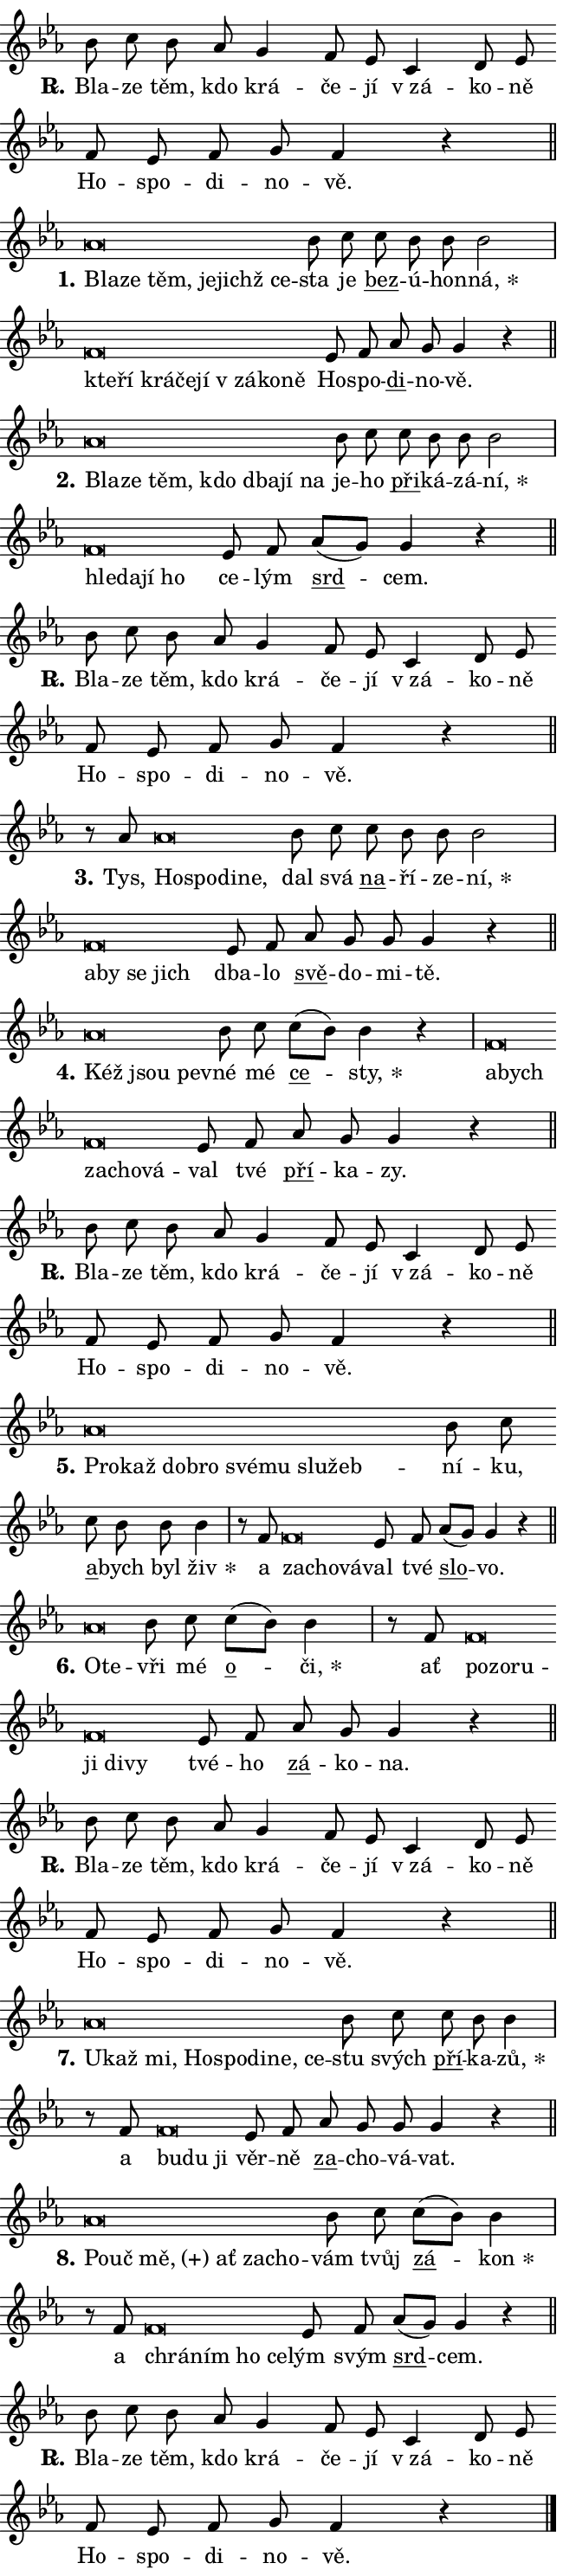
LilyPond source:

\version "2.24.0"
\header { tagline = "" }
\paper {
  indent = 0\cm
  top-margin = 0\cm
  right-margin = 0.13\cm % to fit lyric hyphens
  bottom-margin = 0\cm
  left-margin = 0\cm
  paper-width = 11\cm
  page-breaking = #ly:one-page-breaking
  system-system-spacing.basic-distance = #11
  score-system-spacing.basic-distance = #11
  ragged-last = ##f
}


%% Author: Thomas Morley
%% https://lists.gnu.org/archive/html/lilypond-user/2020-05/msg00002.html
#(define (line-position grob)
"Returns position of @var[grob} in current system:
   @code{'start}, if at first time-step
   @code{'end}, if at last time-step
   @code{'middle} otherwise
"
  (let* ((col (ly:item-get-column grob))
         (ln (ly:grob-object col 'left-neighbor))
         (rn (ly:grob-object col 'right-neighbor))
         (col-to-check-left (if (ly:grob? ln) ln col))
         (col-to-check-right (if (ly:grob? rn) rn col))
         (break-dir-left
           (and
             (ly:grob-property col-to-check-left 'non-musical #f)
             (ly:item-break-dir col-to-check-left)))
         (break-dir-right
           (and
             (ly:grob-property col-to-check-right 'non-musical #f)
             (ly:item-break-dir col-to-check-right))))
        (cond ((eqv? 1 break-dir-left) 'start)
              ((eqv? -1 break-dir-right) 'end)
              (else 'middle))))

#(define (tranparent-at-line-position vctor)
  (lambda (grob)
  "Relying on @code{line-position} select the relevant enry from @var{vctor}.
Used to determine transparency,"
    (case (line-position grob)
      ((end) (not (vector-ref vctor 0)))
      ((middle) (not (vector-ref vctor 1)))
      ((start) (not (vector-ref vctor 2))))))

noteHeadBreakVisibility =
#(define-music-function (break-visibility)(vector?)
"Makes @code{NoteHead}s transparent relying on @var{break-visibility}"
#{
  \override NoteHead.transparent =
    #(tranparent-at-line-position break-visibility)
#})

#(define delete-ledgers-for-transparent-note-heads
  (lambda (grob)
    "Reads whether a @code{NoteHead} is transparent.
If so this @code{NoteHead} is removed from @code{'note-heads} from
@var{grob}, which is supposed to be @code{LedgerLineSpanner}.
As a result ledgers are not printed for this @code{NoteHead}"
    (let* ((nhds-array (ly:grob-object grob 'note-heads))
           (nhds-list
             (if (ly:grob-array? nhds-array)
                 (ly:grob-array->list nhds-array)
                 '()))
           ;; Relies on the transparent-property being done before
           ;; Staff.LedgerLineSpanner.after-line-breaking is executed.
           ;; This is fragile ...
           (to-keep
             (remove
               (lambda (nhd)
                 (ly:grob-property nhd 'transparent #f))
               nhds-list)))
      ;; TODO find a better method to iterate over grob-arrays, similiar
      ;; to filter/remove etc for lists
      ;; For now rebuilt from scratch
      (set! (ly:grob-object grob 'note-heads)  '())
      (for-each
        (lambda (nhd)
          (ly:pointer-group-interface::add-grob grob 'note-heads nhd))
        to-keep))))

squashNotes = {
  \override NoteHead.X-extent = #'(-0.2 . 0.2)
  \override NoteHead.Y-extent = #'(-0.75 . 0)
  \override NoteHead.stencil =
    #(lambda (grob)
       (let ((pos (ly:grob-property grob 'staff-position)))
         (begin
           (if (< pos -7) (display "ERROR: Lower brevis then expected\n") (display ""))
           (if (<= pos -6) ly:text-interface::print ly:note-head::print))))
}
unSquashNotes = {
  \revert NoteHead.X-extent
  \revert NoteHead.Y-extent
  \revert NoteHead.stencil
}

hideNotes = \noteHeadBreakVisibility #begin-of-line-visible
unHideNotes = \noteHeadBreakVisibility #all-visible

% work-around for resetting accidentals
% https://lilypond.org/doc/v2.23/Documentation/notation/displaying-rhythms#unmetered-music
cadenzaMeasure = {
  \cadenzaOff
  \partial 1024 s1024
  \cadenzaOn
}

#(define-markup-command (accent layout props text) (markup?)
  "Underline accented syllable"
  (interpret-markup layout props
    #{\markup \override #'(offset . 4.3) \underline { #text }#}))

responsum = \markup \concat {
  "R" \hspace #-1.05 \path #0.1 #'((moveto 0 0.07) (lineto 0.9 0.8)) \hspace #0.05 "."
}

spaceSize = #0.6828661417322834 % exact space size for TeX Gyre Schola

\layout {
  \context {
    \Staff
    \remove "Time_signature_engraver"
    \override LedgerLineSpanner.after-line-breaking = #delete-ledgers-for-transparent-note-heads
  }
  \context {
    \Lyrics {
      \override LyricSpace.minimum-distance = \spaceSize
      \override LyricText.font-name = #"TeX Gyre Schola"
      \override LyricText.font-size = 1
      \override StanzaNumber.font-name = #"TeX Gyre Schola Bold"
      \override StanzaNumber.font-size = 1
    }
  }
  \context {
    \Score 
    \override NoteHead.text =
      #(lambda (grob) 
        (let ((pos (ly:grob-property grob 'staff-position)))
          #{\markup {
            \combine
              \halign #-0.55 \raise #(if (= pos -6) 0 0.5) \override #'(thickness . 2) \draw-line #'(3.2 . 0)
              \musicglyph "noteheads.sM1"
          }#}))
  }
}

% magnetic-lyrics.ily
%
%   written by
%     Jean Abou Samra <jean@abou-samra.fr>
%     Werner Lemberg <wl@gnu.org>
%
%   adapted by
%     Jiri Hon <jiri.hon@gmail.com>
%
% Version 2022-Apr-15

% https://www.mail-archive.com/lilypond-user@gnu.org/msg149350.html

#(define (Left_hyphen_pointer_engraver context)
   "Collect syllable-hyphen-syllable occurrences in lyrics and store
them in properties.  This engraver only looks to the left.  For
example, if the lyrics input is @code{foo -- bar}, it does the
following.

@itemize @bullet
@item
Set the @code{text} property of the @code{LyricHyphen} grob between
@q{foo} and @q{bar} to @code{foo}.

@item
Set the @code{left-hyphen} property of the @code{LyricText} grob with
text @q{foo} to the @code{LyricHyphen} grob between @q{foo} and
@q{bar}.
@end itemize

Use this auxiliary engraver in combination with the
@code{lyric-@/text::@/apply-@/magnetic-@/offset!} hook."
   (let ((hyphen #f)
         (text #f))
     (make-engraver
      (acknowledgers
       ((lyric-syllable-interface engraver grob source-engraver)
        (set! text grob)))
      (end-acknowledgers
       ((lyric-hyphen-interface engraver grob source-engraver)
        ;(when (not (grob::has-interface grob 'lyric-space-interface))
          (set! hyphen grob)));)
      ((stop-translation-timestep engraver)
       (when (and text hyphen)
         (ly:grob-set-object! text 'left-hyphen hyphen))
       (set! text #f)
       (set! hyphen #f)))))

#(define (lyric-text::apply-magnetic-offset! grob)
   "If the space between two syllables is less than the value in
property @code{LyricText@/.details@/.squash-threshold}, move the right
syllable to the left so that it gets concatenated with the left
syllable.

Use this function as a hook for
@code{LyricText@/.after-@/line-@/breaking} if the
@code{Left_@/hyphen_@/pointer_@/engraver} is active."
   (let ((hyphen (ly:grob-object grob 'left-hyphen #f)))
     (when hyphen
       (let ((left-text (ly:spanner-bound hyphen LEFT)))
         (when (grob::has-interface left-text 'lyric-syllable-interface)
           (let* ((common (ly:grob-common-refpoint grob left-text X))
                  (this-x-ext (ly:grob-extent grob common X))
                  (left-x-ext
                   (begin
                     ;; Trigger magnetism for left-text.
                     (ly:grob-property left-text 'after-line-breaking)
                     (ly:grob-extent left-text common X)))
                  ;; `delta` is the gap width between two syllables.
                  (delta (- (interval-start this-x-ext)
                            (interval-end left-x-ext)))
                  (details (ly:grob-property grob 'details))
                  (threshold (assoc-get 'squash-threshold details 0.2)))
             (when (< delta threshold)
               (let* (;; We have to manipulate the input text so that
                      ;; ligatures crossing syllable boundaries are not
                      ;; disabled.  For languages based on the Latin
                      ;; script this is essentially a beautification.
                      ;; However, for non-Western scripts it can be a
                      ;; necessity.
                      (lt (ly:grob-property left-text 'text))
                      (rt (ly:grob-property grob 'text))
                      (is-space (grob::has-interface hyphen 'lyric-space-interface))
                      (space (if is-space " " ""))
                      (extra-delta (if is-space spaceSize 0))
                      ;; Append new syllable.
                      (ltrt-space (if (and (string? lt) (string? rt))
                                (string-append lt space rt)
                                (make-concat-markup (list lt space rt))))
                      ;; Right-align `ltrt` to the right side.
                      (ltrt-space-markup (grob-interpret-markup
                               grob
                               (make-translate-markup
                                (cons (interval-length this-x-ext) 0)
                                (make-right-align-markup ltrt-space)))))
                 (begin
                   ;; Don't print `left-text`.
                   (ly:grob-set-property! left-text 'stencil #f)
                   ;; Set text and stencil (which holds all collected
                   ;; syllables so far) and shift it to the left.
                   (ly:grob-set-property! grob 'text ltrt-space)
                   (ly:grob-set-property! grob 'stencil ltrt-space-markup)
                   (ly:grob-translate-axis! grob (- (- delta extra-delta)) X))))))))))


#(define (lyric-hyphen::displace-bounds-first grob)
   ;; Make very sure this callback isn't triggered too early.
   (let ((left (ly:spanner-bound grob LEFT))
         (right (ly:spanner-bound grob RIGHT)))
     (ly:grob-property left 'after-line-breaking)
     (ly:grob-property right 'after-line-breaking)
     (ly:lyric-hyphen::print grob)))

squashThreshold = #0.4

\layout {
  \context {
    \Lyrics
    \consists #Left_hyphen_pointer_engraver
    \override LyricText.after-line-breaking =
      #lyric-text::apply-magnetic-offset!
    \override LyricHyphen.stencil = #lyric-hyphen::displace-bounds-first
    \override LyricText.details.squash-threshold = \squashThreshold
    \override LyricHyphen.minimum-distance = 0
    \override LyricHyphen.minimum-length = \squashThreshold
  }
}

squashText = \override LyricText.details.squash-threshold = 9999
unSquashText = \override LyricText.details.squash-threshold = \squashThreshold

leftText = \override LyricText.self-alignment-X = #LEFT
unLeftText = \revert LyricText.self-alignment-X

starOffset = #(lambda (grob) 
                (let ((x_offset (ly:self-alignment-interface::aligned-on-x-parent grob)))
                  (if (= x_offset 0) 0 (+ x_offset 1.2))))

star = #(define-music-function (syllable)(string?)
"Append star separator at the end of a syllable"
#{
  \once \override LyricText.X-offset = #starOffset
  \lyricmode { \markup {
    #syllable
    \override #'((font-name . "TeX Gyre Schola Bold")) \hspace #0.2 \lower #0.65 \larger "*"
  } }
#})

starAccent = #(define-music-function (syllable)(string?)
"Append star separator at the end of a syllable and make accent"
#{
  \once \override LyricText.X-offset = #starOffset
  \lyricmode { \markup {
    \accent #syllable
    \override #'((font-name . "TeX Gyre Schola Bold")) \hspace #0.2 \lower #0.65 \larger "*"
  } }
#})

breath = #(define-music-function (syllable)(string?)
"Append breathing indicator at the end of a syllable"
#{
  \lyricmode { \markup { #syllable "+" } }
#})

optionalBreath = #(define-music-function (syllable)(string?)
"Append optional breathing indicator at the end of a syllable"
#{
  \lyricmode { \markup { #syllable "(+)" } }
#})


\score {
    <<
        \new Voice = "melody" { \cadenzaOn \key es \major \relative { bes'8 c bes as g4 f8 es \bar "" c4 d8 es \bar "" f es f g f4 r \cadenzaMeasure \bar "||" \break } }
        \new Lyrics \lyricsto "melody" { \lyricmode { \set stanza = \responsum
Bla -- ze těm, kdo krá -- če -- jí "v zá" -- ko -- ně Ho -- spo -- di -- no -- vě. } }
    >>
    \layout {}
}

\score {
    <<
        \new Voice = "melody" { \cadenzaOn \key es \major \relative { \squashNotes as'\breve*1/16 \hideNotes \breve*1/16 \bar "" \breve*1/16 \bar "" \breve*1/16 \bar "" \breve*1/16 \breve*1/16 \bar "" \unHideNotes \unSquashNotes bes8 c \bar "" c bes bes bes2 \cadenzaMeasure \bar "|" \squashNotes f\breve*1/16 \hideNotes \breve*1/16 \bar "" \breve*1/16 \bar "" \breve*1/16 \bar "" \breve*1/16 \bar "" \breve*1/16 \bar "" \breve*1/16 \breve*1/16 \bar "" \unHideNotes \unSquashNotes es8 f \bar "" as g g4 r \cadenzaMeasure \bar "||" \break } }
        \new Lyrics \lyricsto "melody" { \lyricmode { \set stanza = "1."
\leftText Bla -- \squashText ze těm, je -- jichž ce -- \unLeftText \unSquashText sta je \markup \accent bez -- ú -- hon -- \star ná, \leftText kte -- \squashText ří krá -- če -- jí "v zá" -- ko -- ně \unLeftText \unSquashText Ho -- spo -- \markup \accent di -- no -- vě. } }
    >>
    \layout {}
}

\score {
    <<
        \new Voice = "melody" { \cadenzaOn \key es \major \relative { \squashNotes as'\breve*1/16 \hideNotes \breve*1/16 \bar "" \breve*1/16 \bar "" \breve*1/16 \bar "" \breve*1/16 \bar "" \breve*1/16 \breve*1/16 \bar "" \unHideNotes \unSquashNotes bes8 c \bar "" c bes bes bes2 \cadenzaMeasure \bar "|" \squashNotes f\breve*1/16 \hideNotes \breve*1/16 \bar "" \breve*1/16 \breve*1/16 \bar "" \unHideNotes \unSquashNotes es8 f \bar "" as[( g)] g4 r \cadenzaMeasure \bar "||" \break } }
        \new Lyrics \lyricsto "melody" { \lyricmode { \set stanza = "2."
\leftText Bla -- \squashText ze těm, kdo dba -- jí na \unLeftText \unSquashText je -- ho \markup \accent při -- ká -- zá -- \star ní, \leftText hle -- \squashText da -- jí ho \unLeftText \unSquashText ce -- lým \markup \accent srd -- cem. } }
    >>
    \layout {}
}

\score {
    <<
        \new Voice = "melody" { \cadenzaOn \key es \major \relative { bes'8 c bes as g4 f8 es \bar "" c4 d8 es \bar "" f es f g f4 r \cadenzaMeasure \bar "||" \break } }
        \new Lyrics \lyricsto "melody" { \lyricmode { \set stanza = \responsum
Bla -- ze těm, kdo krá -- če -- jí "v zá" -- ko -- ně Ho -- spo -- di -- no -- vě. } }
    >>
    \layout {}
}

\score {
    <<
        \new Voice = "melody" { \cadenzaOn \key es \major \relative { r8 as'8 \squashNotes as\breve*1/16 \hideNotes \breve*1/16 \bar "" \breve*1/16 \breve*1/16 \bar "" \unHideNotes \unSquashNotes bes8 c \bar "" c bes bes bes2 \cadenzaMeasure \bar "|" \squashNotes f\breve*1/16 \hideNotes \breve*1/16 \bar "" \breve*1/16 \breve*1/16 \bar "" \unHideNotes \unSquashNotes es8 f \bar "" as g g g4 r \cadenzaMeasure \bar "||" \break } }
        \new Lyrics \lyricsto "melody" { \lyricmode { \set stanza = "3."
Tys, \leftText Ho -- \squashText spo -- di -- ne, \unLeftText \unSquashText dal svá \markup \accent na -- ří -- ze -- \star ní, \leftText a -- \squashText by se jich \unLeftText \unSquashText dba -- lo \markup \accent svě -- do -- mi -- tě. } }
    >>
    \layout {}
}

\score {
    <<
        \new Voice = "melody" { \cadenzaOn \key es \major \relative { \squashNotes as'\breve*1/16 \hideNotes \breve*1/16 \breve*1/16 \bar "" \unHideNotes \unSquashNotes bes8 c \bar "" c[( bes)] bes4 r \cadenzaMeasure \bar "|" \squashNotes f\breve*1/16 \hideNotes \breve*1/16 \bar "" \breve*1/16 \bar "" \breve*1/16 \breve*1/16 \bar "" \unHideNotes \unSquashNotes es8 f \bar "" as g g4 r \cadenzaMeasure \bar "||" \break } }
        \new Lyrics \lyricsto "melody" { \lyricmode { \set stanza = "4."
\leftText Kéž \squashText jsou pev -- \unLeftText \unSquashText né mé \markup \accent ce -- \star sty, \leftText a -- \squashText bych za -- cho -- vá -- \unLeftText \unSquashText val tvé \markup \accent pří -- ka -- zy. } }
    >>
    \layout {}
}

\score {
    <<
        \new Voice = "melody" { \cadenzaOn \key es \major \relative { bes'8 c bes as g4 f8 es \bar "" c4 d8 es \bar "" f es f g f4 r \cadenzaMeasure \bar "||" \break } }
        \new Lyrics \lyricsto "melody" { \lyricmode { \set stanza = \responsum
Bla -- ze těm, kdo krá -- če -- jí "v zá" -- ko -- ně Ho -- spo -- di -- no -- vě. } }
    >>
    \layout {}
}

\score {
    <<
        \new Voice = "melody" { \cadenzaOn \key es \major \relative { \squashNotes as'\breve*1/16 \hideNotes \breve*1/16 \bar "" \breve*1/16 \bar "" \breve*1/16 \bar "" \breve*1/16 \bar "" \breve*1/16 \bar "" \breve*1/16 \breve*1/16 \bar "" \unHideNotes \unSquashNotes bes8 c \bar "" c bes bes bes4 \cadenzaMeasure \bar "|" r8 f8 \squashNotes f\breve*1/16 \hideNotes \breve*1/16 \breve*1/16 \bar "" \unHideNotes \unSquashNotes es8 f \bar "" as[( g)] g4 r \cadenzaMeasure \bar "||" \break } }
        \new Lyrics \lyricsto "melody" { \lyricmode { \set stanza = "5."
\leftText Pro -- \squashText kaž dob -- ro své -- mu slu -- žeb -- \unLeftText \unSquashText ní -- ku, \markup \accent a -- bych byl \star živ a \leftText za -- \squashText cho -- vá -- \unLeftText \unSquashText val tvé \markup \accent slo -- vo. } }
    >>
    \layout {}
}

\score {
    <<
        \new Voice = "melody" { \cadenzaOn \key es \major \relative { \squashNotes as'\breve*1/16 \hideNotes \breve*1/16 \bar "" \unHideNotes \unSquashNotes bes8 c \bar "" c[( bes)] bes4 \cadenzaMeasure \bar "|" r8 f8 \squashNotes f\breve*1/16 \hideNotes \breve*1/16 \bar "" \breve*1/16 \bar "" \breve*1/16 \bar "" \breve*1/16 \breve*1/16 \bar "" \unHideNotes \unSquashNotes es8 f \bar "" as g g4 r \cadenzaMeasure \bar "||" \break } }
        \new Lyrics \lyricsto "melody" { \lyricmode { \set stanza = "6."
\leftText O -- \squashText te -- \unLeftText \unSquashText vři mé \markup \accent o -- \star či, ať \leftText po -- \squashText zo -- ru -- ji di -- vy \unLeftText \unSquashText tvé -- ho \markup \accent zá -- ko -- na. } }
    >>
    \layout {}
}

\score {
    <<
        \new Voice = "melody" { \cadenzaOn \key es \major \relative { bes'8 c bes as g4 f8 es \bar "" c4 d8 es \bar "" f es f g f4 r \cadenzaMeasure \bar "||" \break } }
        \new Lyrics \lyricsto "melody" { \lyricmode { \set stanza = \responsum
Bla -- ze těm, kdo krá -- če -- jí "v zá" -- ko -- ně Ho -- spo -- di -- no -- vě. } }
    >>
    \layout {}
}

\score {
    <<
        \new Voice = "melody" { \cadenzaOn \key es \major \relative { \squashNotes as'\breve*1/16 \hideNotes \breve*1/16 \bar "" \breve*1/16 \bar "" \breve*1/16 \bar "" \breve*1/16 \bar "" \breve*1/16 \bar "" \breve*1/16 \breve*1/16 \bar "" \unHideNotes \unSquashNotes bes8 c \bar "" c bes bes4 \cadenzaMeasure \bar "|" r8 f8 \squashNotes f\breve*1/16 \hideNotes \breve*1/16 \breve*1/16 \bar "" \unHideNotes \unSquashNotes es8 f \bar "" as g g g4 r \cadenzaMeasure \bar "||" \break } }
        \new Lyrics \lyricsto "melody" { \lyricmode { \set stanza = "7."
\leftText U -- \squashText kaž mi, Ho -- spo -- di -- ne, ce -- \unLeftText \unSquashText stu svých \markup \accent pří -- ka -- \star zů, a \leftText bu -- \squashText du ji \unLeftText \unSquashText věr -- ně \markup \accent za -- cho -- vá -- vat. } }
    >>
    \layout {}
}

\score {
    <<
        \new Voice = "melody" { \cadenzaOn \key es \major \relative { \squashNotes as'\breve*1/16 \hideNotes \breve*1/16 \bar "" \breve*1/16 \bar "" \breve*1/16 \bar "" \breve*1/16 \breve*1/16 \bar "" \unHideNotes \unSquashNotes bes8 c \bar "" c[( bes)] bes4 \cadenzaMeasure \bar "|" r8 f8 \squashNotes f\breve*1/16 \hideNotes \breve*1/16 \bar "" \breve*1/16 \breve*1/16 \bar "" \unHideNotes \unSquashNotes es8 f \bar "" as[( g)] g4 r \cadenzaMeasure \bar "||" \break } }
        \new Lyrics \lyricsto "melody" { \lyricmode { \set stanza = "8."
\leftText Po -- \squashText uč \optionalBreath mě, ať za -- cho -- \unLeftText \unSquashText vám tvůj \markup \accent zá -- \star kon a \leftText chrá -- \squashText ním ho ce -- \unLeftText \unSquashText lým svým \markup \accent srd -- cem. } }
    >>
    \layout {}
}

\score {
    <<
        \new Voice = "melody" { \cadenzaOn \key es \major \relative { bes'8 c bes as g4 f8 es \bar "" c4 d8 es \bar "" f es f g f4 r \cadenzaMeasure \bar "||" \break } \bar "|." }
        \new Lyrics \lyricsto "melody" { \lyricmode { \set stanza = \responsum
Bla -- ze těm, kdo krá -- če -- jí "v zá" -- ko -- ně Ho -- spo -- di -- no -- vě. } }
    >>
    \layout {}
}
